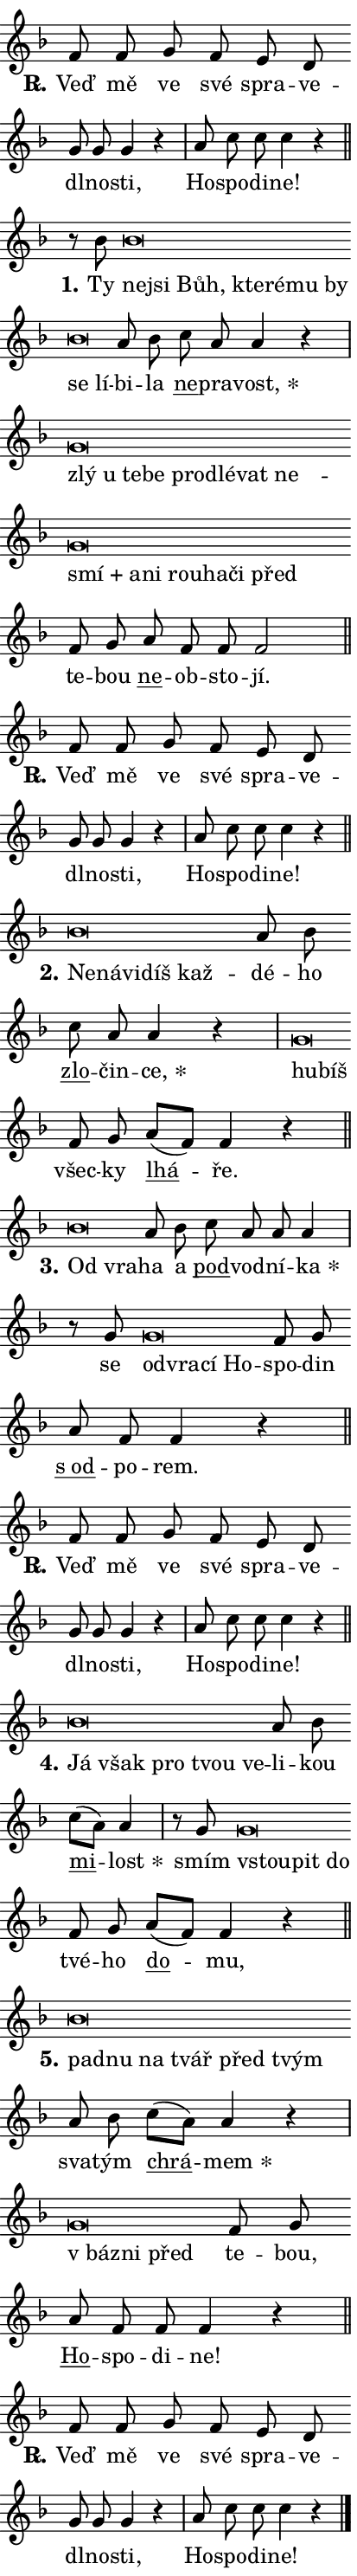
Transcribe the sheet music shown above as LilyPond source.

\version "2.24.0"
\header { tagline = "" }
\paper {
  indent = 0\cm
  top-margin = 0\cm
  right-margin = 0.13\cm % to fit lyric hyphens
  bottom-margin = 0\cm
  left-margin = 0\cm
  paper-width = 7\cm
  page-breaking = #ly:one-page-breaking
  system-system-spacing.basic-distance = #11
  score-system-spacing.basic-distance = #11
  ragged-last = ##f
}


%% Author: Thomas Morley
%% https://lists.gnu.org/archive/html/lilypond-user/2020-05/msg00002.html
#(define (line-position grob)
"Returns position of @var[grob} in current system:
   @code{'start}, if at first time-step
   @code{'end}, if at last time-step
   @code{'middle} otherwise
"
  (let* ((col (ly:item-get-column grob))
         (ln (ly:grob-object col 'left-neighbor))
         (rn (ly:grob-object col 'right-neighbor))
         (col-to-check-left (if (ly:grob? ln) ln col))
         (col-to-check-right (if (ly:grob? rn) rn col))
         (break-dir-left
           (and
             (ly:grob-property col-to-check-left 'non-musical #f)
             (ly:item-break-dir col-to-check-left)))
         (break-dir-right
           (and
             (ly:grob-property col-to-check-right 'non-musical #f)
             (ly:item-break-dir col-to-check-right))))
        (cond ((eqv? 1 break-dir-left) 'start)
              ((eqv? -1 break-dir-right) 'end)
              (else 'middle))))

#(define (tranparent-at-line-position vctor)
  (lambda (grob)
  "Relying on @code{line-position} select the relevant enry from @var{vctor}.
Used to determine transparency,"
    (case (line-position grob)
      ((end) (not (vector-ref vctor 0)))
      ((middle) (not (vector-ref vctor 1)))
      ((start) (not (vector-ref vctor 2))))))

noteHeadBreakVisibility =
#(define-music-function (break-visibility)(vector?)
"Makes @code{NoteHead}s transparent relying on @var{break-visibility}"
#{
  \override NoteHead.transparent =
    #(tranparent-at-line-position break-visibility)
#})

#(define delete-ledgers-for-transparent-note-heads
  (lambda (grob)
    "Reads whether a @code{NoteHead} is transparent.
If so this @code{NoteHead} is removed from @code{'note-heads} from
@var{grob}, which is supposed to be @code{LedgerLineSpanner}.
As a result ledgers are not printed for this @code{NoteHead}"
    (let* ((nhds-array (ly:grob-object grob 'note-heads))
           (nhds-list
             (if (ly:grob-array? nhds-array)
                 (ly:grob-array->list nhds-array)
                 '()))
           ;; Relies on the transparent-property being done before
           ;; Staff.LedgerLineSpanner.after-line-breaking is executed.
           ;; This is fragile ...
           (to-keep
             (remove
               (lambda (nhd)
                 (ly:grob-property nhd 'transparent #f))
               nhds-list)))
      ;; TODO find a better method to iterate over grob-arrays, similiar
      ;; to filter/remove etc for lists
      ;; For now rebuilt from scratch
      (set! (ly:grob-object grob 'note-heads)  '())
      (for-each
        (lambda (nhd)
          (ly:pointer-group-interface::add-grob grob 'note-heads nhd))
        to-keep))))

squashNotes = {
  \override NoteHead.X-extent = #'(-0.2 . 0.2)
  \override NoteHead.Y-extent = #'(-0.75 . 0)
  \override NoteHead.stencil =
    #(lambda (grob)
       (let ((pos (ly:grob-property grob 'staff-position)))
         (begin
           (if (< pos -7) (display "ERROR: Lower brevis then expected\n") (display "OK: Expected brevis position\n"))
           (if (<= pos -6) ly:text-interface::print ly:note-head::print))))
}
unSquashNotes = {
  \revert NoteHead.X-extent
  \revert NoteHead.Y-extent
  \revert NoteHead.stencil
}

hideNotes = \noteHeadBreakVisibility #begin-of-line-visible
unHideNotes = \noteHeadBreakVisibility #all-visible

% work-around for resetting accidentals
% https://lilypond.org/doc/v2.23/Documentation/notation/displaying-rhythms#unmetered-music
cadenzaMeasure = {
  \cadenzaOff
  \partial 1024 s1024
  \cadenzaOn
}

#(define-markup-command (accent layout props text) (markup?)
  "Underline accented syllable"
  (interpret-markup layout props
    #{\markup \override #'(offset . 4.3) \underline { #text }#}))

responsum = \markup \concat {
  "R" \hspace #-1.05 \path #0.1 #'((moveto 0 0.07) (lineto 0.9 0.8)) \hspace #0.05 "."
}

spaceSize = #0.6828661417322834 % exact space size for TeX Gyre Schola

\layout {
  \context {
    \Staff
    \remove "Time_signature_engraver"
    \override LedgerLineSpanner.after-line-breaking = #delete-ledgers-for-transparent-note-heads
  }
  \context {
    \Lyrics {
      \override LyricSpace.minimum-distance = \spaceSize
      \override LyricText.font-name = #"TeX Gyre Schola"
      \override LyricText.font-size = 1
      \override StanzaNumber.font-name = #"TeX Gyre Schola Bold"
      \override StanzaNumber.font-size = 1
    }
  }
  \context {
    \Score 
    \override NoteHead.text =
      #(lambda (grob) 
        (let ((pos (ly:grob-property grob 'staff-position)))
          #{\markup {
            \combine
              \halign #-0.55 \raise #(if (= pos -6) 0 0.5) \override #'(thickness . 2) \draw-line #'(3.2 . 0)
              \musicglyph "noteheads.sM1"
          }#}))
  }
}

% magnetic-lyrics.ily
%
%   written by
%     Jean Abou Samra <jean@abou-samra.fr>
%     Werner Lemberg <wl@gnu.org>
%
%   adapted by
%     Jiri Hon <jiri.hon@gmail.com>
%
% Version 2022-Apr-15

% https://www.mail-archive.com/lilypond-user@gnu.org/msg149350.html

#(define (Left_hyphen_pointer_engraver context)
   "Collect syllable-hyphen-syllable occurrences in lyrics and store
them in properties.  This engraver only looks to the left.  For
example, if the lyrics input is @code{foo -- bar}, it does the
following.

@itemize @bullet
@item
Set the @code{text} property of the @code{LyricHyphen} grob between
@q{foo} and @q{bar} to @code{foo}.

@item
Set the @code{left-hyphen} property of the @code{LyricText} grob with
text @q{foo} to the @code{LyricHyphen} grob between @q{foo} and
@q{bar}.
@end itemize

Use this auxiliary engraver in combination with the
@code{lyric-@/text::@/apply-@/magnetic-@/offset!} hook."
   (let ((hyphen #f)
         (text #f))
     (make-engraver
      (acknowledgers
       ((lyric-syllable-interface engraver grob source-engraver)
        (set! text grob)))
      (end-acknowledgers
       ((lyric-hyphen-interface engraver grob source-engraver)
        ;(when (not (grob::has-interface grob 'lyric-space-interface))
          (set! hyphen grob)));)
      ((stop-translation-timestep engraver)
       (when (and text hyphen)
         (ly:grob-set-object! text 'left-hyphen hyphen))
       (set! text #f)
       (set! hyphen #f)))))

#(define (lyric-text::apply-magnetic-offset! grob)
   "If the space between two syllables is less than the value in
property @code{LyricText@/.details@/.squash-threshold}, move the right
syllable to the left so that it gets concatenated with the left
syllable.

Use this function as a hook for
@code{LyricText@/.after-@/line-@/breaking} if the
@code{Left_@/hyphen_@/pointer_@/engraver} is active."
   (let ((hyphen (ly:grob-object grob 'left-hyphen #f)))
     (when hyphen
       (let ((left-text (ly:spanner-bound hyphen LEFT)))
         (when (grob::has-interface left-text 'lyric-syllable-interface)
           (let* ((common (ly:grob-common-refpoint grob left-text X))
                  (this-x-ext (ly:grob-extent grob common X))
                  (left-x-ext
                   (begin
                     ;; Trigger magnetism for left-text.
                     (ly:grob-property left-text 'after-line-breaking)
                     (ly:grob-extent left-text common X)))
                  ;; `delta` is the gap width between two syllables.
                  (delta (- (interval-start this-x-ext)
                            (interval-end left-x-ext)))
                  (details (ly:grob-property grob 'details))
                  (threshold (assoc-get 'squash-threshold details 0.2)))
             (when (< delta threshold)
               (let* (;; We have to manipulate the input text so that
                      ;; ligatures crossing syllable boundaries are not
                      ;; disabled.  For languages based on the Latin
                      ;; script this is essentially a beautification.
                      ;; However, for non-Western scripts it can be a
                      ;; necessity.
                      (lt (ly:grob-property left-text 'text))
                      (rt (ly:grob-property grob 'text))
                      (is-space (grob::has-interface hyphen 'lyric-space-interface))
                      (space (if is-space " " ""))
                      (extra-delta (if is-space spaceSize 0))
                      ;; Append new syllable.
                      (ltrt-space (if (and (string? lt) (string? rt))
                                (string-append lt space rt)
                                (make-concat-markup (list lt space rt))))
                      ;; Right-align `ltrt` to the right side.
                      (ltrt-space-markup (grob-interpret-markup
                               grob
                               (make-translate-markup
                                (cons (interval-length this-x-ext) 0)
                                (make-right-align-markup ltrt-space)))))
                 (begin
                   ;; Don't print `left-text`.
                   (ly:grob-set-property! left-text 'stencil #f)
                   ;; Set text and stencil (which holds all collected
                   ;; syllables so far) and shift it to the left.
                   (ly:grob-set-property! grob 'text ltrt-space)
                   (ly:grob-set-property! grob 'stencil ltrt-space-markup)
                   (ly:grob-translate-axis! grob (- (- delta extra-delta)) X))))))))))


#(define (lyric-hyphen::displace-bounds-first grob)
   ;; Make very sure this callback isn't triggered too early.
   (let ((left (ly:spanner-bound grob LEFT))
         (right (ly:spanner-bound grob RIGHT)))
     (ly:grob-property left 'after-line-breaking)
     (ly:grob-property right 'after-line-breaking)
     (ly:lyric-hyphen::print grob)))

squashThreshold = #0.4

\layout {
  \context {
    \Lyrics
    \consists #Left_hyphen_pointer_engraver
    \override LyricText.after-line-breaking =
      #lyric-text::apply-magnetic-offset!
    \override LyricHyphen.stencil = #lyric-hyphen::displace-bounds-first
    \override LyricText.details.squash-threshold = \squashThreshold
    \override LyricHyphen.minimum-distance = 0
    \override LyricHyphen.minimum-length = \squashThreshold
  }
}

squashText = \override LyricText.details.squash-threshold = 9999
unSquashText = \override LyricText.details.squash-threshold = \squashThreshold

leftText = \override LyricText.self-alignment-X = #LEFT
unLeftText = \revert LyricText.self-alignment-X

starOffset = #(lambda (grob) 
                (let ((x_offset (ly:self-alignment-interface::aligned-on-x-parent grob)))
                  (if (= x_offset 0) 0 (+ x_offset 1.2))))

star = #(define-music-function (syllable)(string?)
"Append star separator at the end of a syllable"
#{
  \once \override LyricText.X-offset = #starOffset
  \lyricmode { \markup {
    #syllable
    \override #'((font-name . "TeX Gyre Schola Bold")) \hspace #0.2 \lower #0.65 \larger "*"
  } }
#})

starAccent = #(define-music-function (syllable)(string?)
"Append star separator at the end of a syllable and make accent"
#{
  \once \override LyricText.X-offset = #starOffset
  \lyricmode { \markup {
    \accent #syllable
    \override #'((font-name . "TeX Gyre Schola Bold")) \hspace #0.2 \lower #0.65 \larger "*"
  } }
#})

breath = #(define-music-function (syllable)(string?)
"Append breathing indicator at the end of a syllable"
#{
  \lyricmode { \markup { #syllable "+" } }
#})

optionalBreath = #(define-music-function (syllable)(string?)
"Append optional breathing indicator at the end of a syllable"
#{
  \lyricmode { \markup { #syllable "(+)" } }
#})


\score {
    <<
        \new Voice = "melody" { \cadenzaOn \key f \major \relative { f'8 f g f e d \bar "" g g g4 r \cadenzaMeasure \bar "|" a8 c c c4 r \cadenzaMeasure \bar "||" \break } }
        \new Lyrics \lyricsto "melody" { \lyricmode { \set stanza = \responsum
Veď mě ve své spra -- ve -- dl -- no -- sti, Ho -- spo -- di -- ne! } }
    >>
    \layout {}
}

\score {
    <<
        \new Voice = "melody" { \cadenzaOn \key f \major \relative { r8 bes'8 \squashNotes bes\breve*1/16 \hideNotes \breve*1/16 \bar "" \breve*1/16 \bar "" \breve*1/16 \bar "" \breve*1/16 \bar "" \breve*1/16 \bar "" \breve*1/16 \bar "" \breve*1/16 \breve*1/16 \bar "" \unHideNotes \unSquashNotes a8 bes \bar "" c a a4 r \cadenzaMeasure \bar "|" \squashNotes g\breve*1/16 \hideNotes \breve*1/16 \bar "" \breve*1/16 \bar "" \breve*1/16 \bar "" \breve*1/16 \bar "" \breve*1/16 \bar "" \breve*1/16 \bar "" \breve*1/16 \bar "" \breve*1/16 \bar "" \breve*1/16 \bar "" \breve*1/16 \bar "" \breve*1/16 \bar "" \breve*1/16 \bar "" \breve*1/16 \breve*1/16 \bar "" \unHideNotes \unSquashNotes f8 g \bar "" a f f f2 \cadenzaMeasure \bar "||" \break } }
        \new Lyrics \lyricsto "melody" { \lyricmode { \set stanza = "1."
Ty \leftText nej -- \squashText si Bůh, kte -- ré -- mu by se lí -- \unLeftText \unSquashText bi -- la \markup \accent ne -- pra -- \star vost, \leftText zlý \squashText u te -- be pro -- dlé -- vat ne -- \breath "smí" a -- ni rou -- ha -- či před \unLeftText \unSquashText te -- bou \markup \accent ne -- ob -- sto -- jí. } }
    >>
    \layout {}
}

\score {
    <<
        \new Voice = "melody" { \cadenzaOn \key f \major \relative { f'8 f g f e d \bar "" g g g4 r \cadenzaMeasure \bar "|" a8 c c c4 r \cadenzaMeasure \bar "||" \break } }
        \new Lyrics \lyricsto "melody" { \lyricmode { \set stanza = \responsum
Veď mě ve své spra -- ve -- dl -- no -- sti, Ho -- spo -- di -- ne! } }
    >>
    \layout {}
}

\score {
    <<
        \new Voice = "melody" { \cadenzaOn \key f \major \relative { \squashNotes bes'\breve*1/16 \hideNotes \breve*1/16 \bar "" \breve*1/16 \bar "" \breve*1/16 \breve*1/16 \bar "" \unHideNotes \unSquashNotes a8 bes \bar "" c a a4 r \cadenzaMeasure \bar "|" \squashNotes g\breve*1/16 \hideNotes \breve*1/16 \bar "" \unHideNotes \unSquashNotes f8 g \bar "" a[( f)] f4 r \cadenzaMeasure \bar "||" \break } }
        \new Lyrics \lyricsto "melody" { \lyricmode { \set stanza = "2."
\leftText Ne -- \squashText ná -- vi -- díš kaž -- \unLeftText \unSquashText dé -- ho \markup \accent zlo -- čin -- \star ce, \leftText hu -- \squashText bíš \unLeftText \unSquashText všec -- ky \markup \accent lhá -- ře. } }
    >>
    \layout {}
}

\score {
    <<
        \new Voice = "melody" { \cadenzaOn \key f \major \relative { \squashNotes bes'\breve*1/16 \hideNotes \breve*1/16 \bar "" \unHideNotes \unSquashNotes a8 bes \bar "" c a a a4 \cadenzaMeasure \bar "|" r8 g8 \squashNotes g\breve*1/16 \hideNotes \breve*1/16 \bar "" \breve*1/16 \breve*1/16 \bar "" \unHideNotes \unSquashNotes f8 g \bar "" a f f4 r \cadenzaMeasure \bar "||" \break } }
        \new Lyrics \lyricsto "melody" { \lyricmode { \set stanza = "3."
\leftText Od \squashText vra -- \unLeftText \unSquashText ha a \markup \accent pod -- vod -- ní -- \star ka se \leftText od -- \squashText vra -- cí Ho -- \unLeftText \unSquashText spo -- din \markup \accent "s od" -- po -- rem. } }
    >>
    \layout {}
}

\score {
    <<
        \new Voice = "melody" { \cadenzaOn \key f \major \relative { f'8 f g f e d \bar "" g g g4 r \cadenzaMeasure \bar "|" a8 c c c4 r \cadenzaMeasure \bar "||" \break } }
        \new Lyrics \lyricsto "melody" { \lyricmode { \set stanza = \responsum
Veď mě ve své spra -- ve -- dl -- no -- sti, Ho -- spo -- di -- ne! } }
    >>
    \layout {}
}

\score {
    <<
        \new Voice = "melody" { \cadenzaOn \key f \major \relative { \squashNotes bes'\breve*1/16 \hideNotes \breve*1/16 \bar "" \breve*1/16 \bar "" \breve*1/16 \breve*1/16 \bar "" \unHideNotes \unSquashNotes a8 bes \bar "" c[( a)] a4 \cadenzaMeasure \bar "|" r8 g8 \squashNotes g\breve*1/16 \hideNotes \breve*1/16 \breve*1/16 \bar "" \unHideNotes \unSquashNotes f8 g \bar "" a[( f)] f4 r \cadenzaMeasure \bar "||" \break } }
        \new Lyrics \lyricsto "melody" { \lyricmode { \set stanza = "4."
\leftText Já \squashText však pro tvou ve -- \unLeftText \unSquashText li -- kou \markup \accent mi -- \star lost smím \leftText vstou -- \squashText pit do \unLeftText \unSquashText tvé -- ho \markup \accent do -- mu, } }
    >>
    \layout {}
}

\score {
    <<
        \new Voice = "melody" { \cadenzaOn \key f \major \relative { \squashNotes bes'\breve*1/16 \hideNotes \breve*1/16 \bar "" \breve*1/16 \bar "" \breve*1/16 \bar "" \breve*1/16 \breve*1/16 \bar "" \unHideNotes \unSquashNotes a8 bes \bar "" c[( a)] a4 r \cadenzaMeasure \bar "|" \squashNotes g\breve*1/16 \hideNotes \breve*1/16 \breve*1/16 \bar "" \unHideNotes \unSquashNotes f8 g \bar "" a f f f4 r \cadenzaMeasure \bar "||" \break } }
        \new Lyrics \lyricsto "melody" { \lyricmode { \set stanza = "5."
\leftText pad -- \squashText nu na tvář před tvým \unLeftText \unSquashText sva -- tým \markup \accent chrá -- \star mem \leftText "v báz" -- \squashText ni před \unLeftText \unSquashText te -- bou, \markup \accent Ho -- spo -- di -- ne! } }
    >>
    \layout {}
}

\score {
    <<
        \new Voice = "melody" { \cadenzaOn \key f \major \relative { f'8 f g f e d \bar "" g g g4 r \cadenzaMeasure \bar "|" a8 c c c4 r \cadenzaMeasure \bar "||" \break } \bar "|." }
        \new Lyrics \lyricsto "melody" { \lyricmode { \set stanza = \responsum
Veď mě ve své spra -- ve -- dl -- no -- sti, Ho -- spo -- di -- ne! } }
    >>
    \layout {}
}
